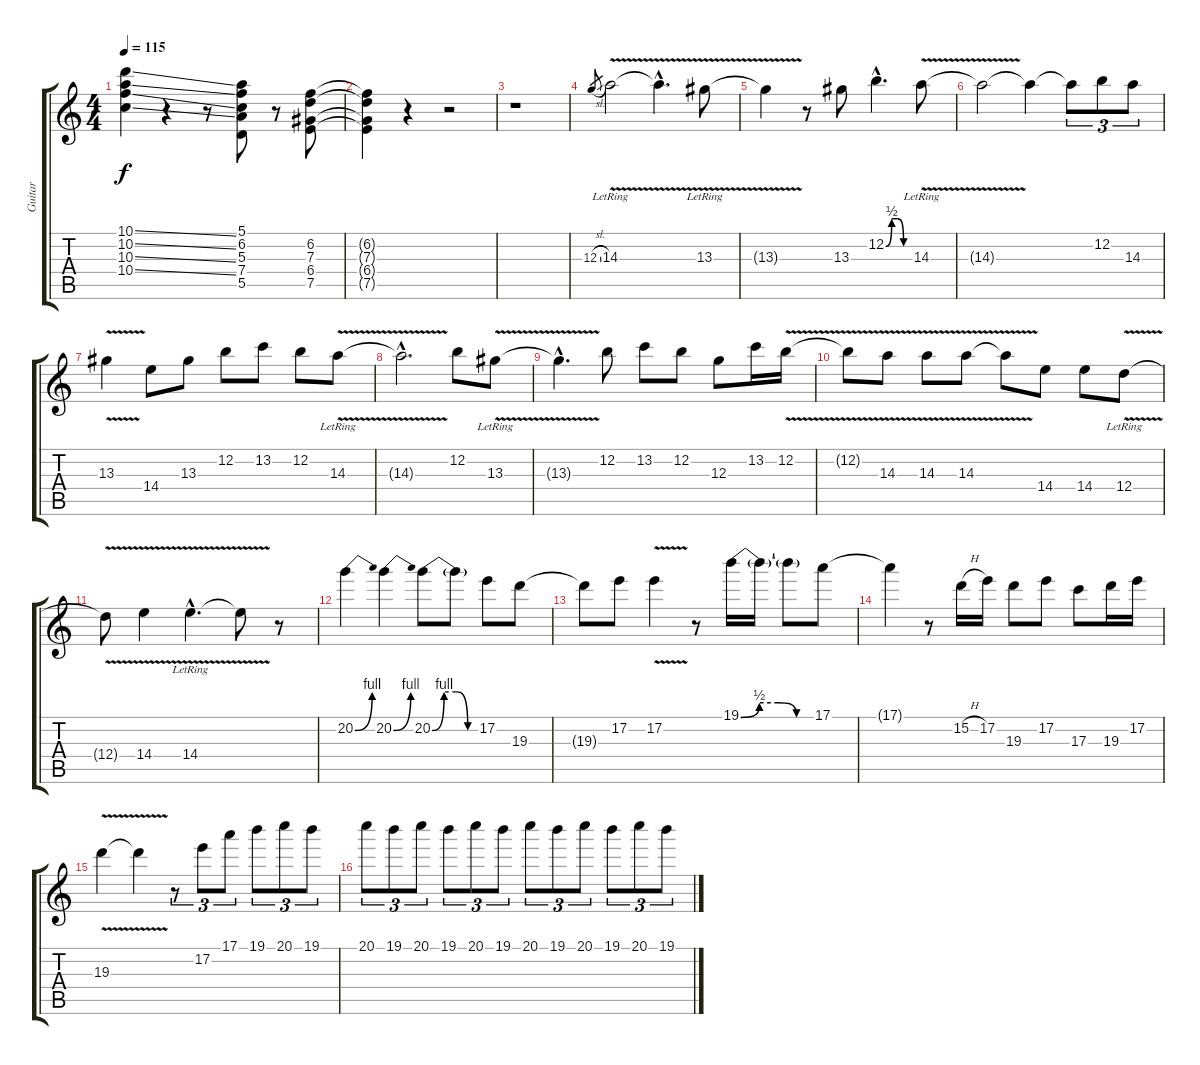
\track ("Guitar" "Guitar") {instrument distortionguitar}
\staff {score tabs}
\tuning (E4 B3 G3 D3 A2 E2) {hide}
\ts (4 4)
\tempo 115
\clef g2
\ks c
(10.1{ss} 10.2{ss} 10.3{ss} 10.4{ss}).4{dy f} r.4 r.8 (5.1 6.2 5.3 7.4 5.5).8 r.8 (6.2 7.3 6.4 7.5).8 |
(6.2{t} 7.3{t} 6.4{t} 7.5{t}).4 r.4 r.2 |
r.1 |
12.3{sl}.8{gr} 14.3{v lr}.2 14.3{hac t}.4{d} 13.3{v lr}.8 |
13.3{t}.4 r.8 13.3.8 12.2{be (custom 0 0 15 2 30 2 45 0 60 0) hac}.4{d} 14.3{v lr}.8 |
14.3{t}.2 14.3{t}.4 14.3{t}.8{tu (3 2)} 12.2.8{tu (3 2)} 14.3.8{tu (3 2)} |
13.3{v}.4 14.4.8 13.3.8 12.2.8 13.2.8 12.2.8 14.3{v lr}.8 |
14.3{hac t}.2{d} 12.2.8 13.3{v lr}.8 |
13.3{hac t}.4{d} 12.2.8 13.2.8 12.2.8 12.3.8 13.2.16 12.2{v}.16 |
12.2{t}.8 14.3{v}.8 14.3{v}.8 14.3{v}.8 14.3{t}.8 14.4.8 14.4.8 12.4{v lr}.8 |
12.4{t}.8 14.4{v}.4 14.4{v hac lr}.4{d} 14.4{t}.8 r.8 |
20.2{be (bend 0 0 60 4)}.4 20.2{be (bend 0 0 60 4)}.4 20.2{be (custom 0 0 15 4 30 4 45 0 60 0)}.8 20.2{t}.8 17.2.8 19.3.8 |
19.3{t}.8 17.2.8 17.2{v}.4 r.8 19.1{be (custom 0 0 15 2 30 2 45 0 60 0)}.16 19.1{t}.16 19.1{t}.8 17.1.8 |
17.1{t}.4 r.8 15.2{h}.16 17.2.16 19.3.8 17.2.8 17.3.8 19.3.16 17.2.16 |
19.3{v}.4 19.3{t}.4 r.8{tu (3 2)} 17.2.8{tu (3 2)} 17.1.8{tu (3 2)} 19.1.8{tu (3 2)} 20.1.8{tu (3 2)} 19.1.8{tu (3 2)} |
20.1.8{tu (3 2)} 19.1.8{tu (3 2)} 20.1.8{tu (3 2)} 19.1.8{tu (3 2)} 20.1.8{tu (3 2)} 19.1.8{tu (3 2)} 20.1.8{tu (3 2)} 19.1.8{tu (3 2)} 20.1.8{tu (3 2)} 19.1.8{tu (3 2)} 20.1.8{tu (3 2)} 19.1.8{tu (3 2)}
